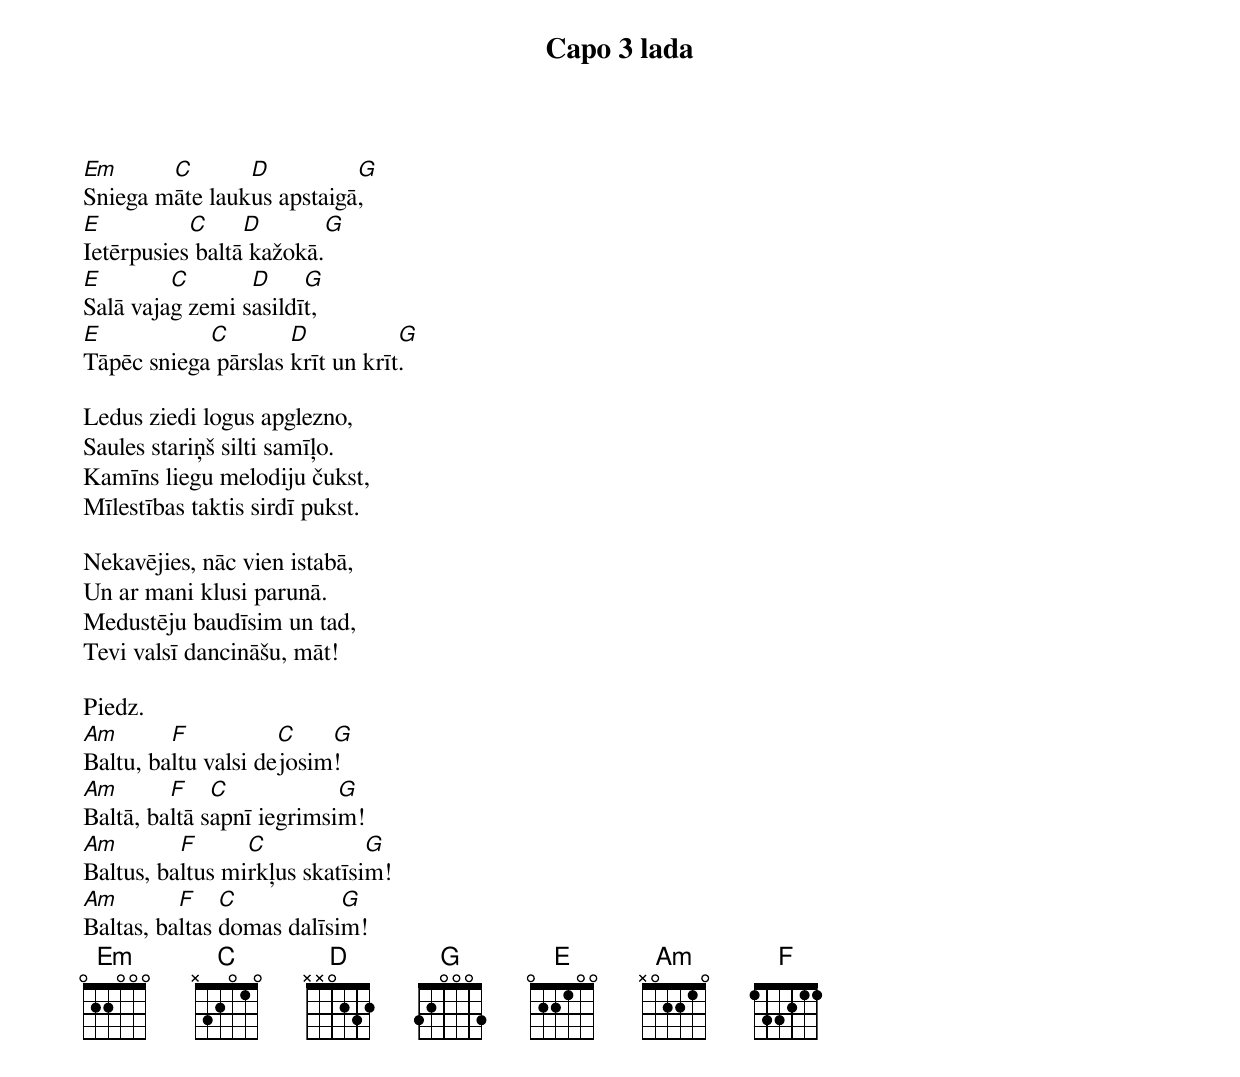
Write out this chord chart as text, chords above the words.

Capo 3 lada

Em      C       D          G
Sniega māte laukus apstaigā,
E          C     D       G
Ietērpusies baltā kažokā.
E        C       D     G
Salā vajag zemi sasildīt,
E           C        D           G
Tāpēc sniega pārslas krīt un krīt.

Ledus ziedi logus apglezno,
Saules stariņš silti samīļo.
Kamīns liegu melodiju čukst,
Mīlestības taktis sirdī pukst.

Nekavējies, nāc vien istabā,
Un ar mani klusi parunā.
Medustēju baudīsim un tad,
Tevi valsī dancināšu, māt!

Piedz.
Am       F           C    G
Baltu, baltu valsi dejosim!
Am       F    C            G
Baltā, baltā sapnī iegrimsim!
Am        F      C            G
Baltus, baltus mirkļus skatīsim!
Am        F    C           G
Baltas, baltas domas dalīsim!
